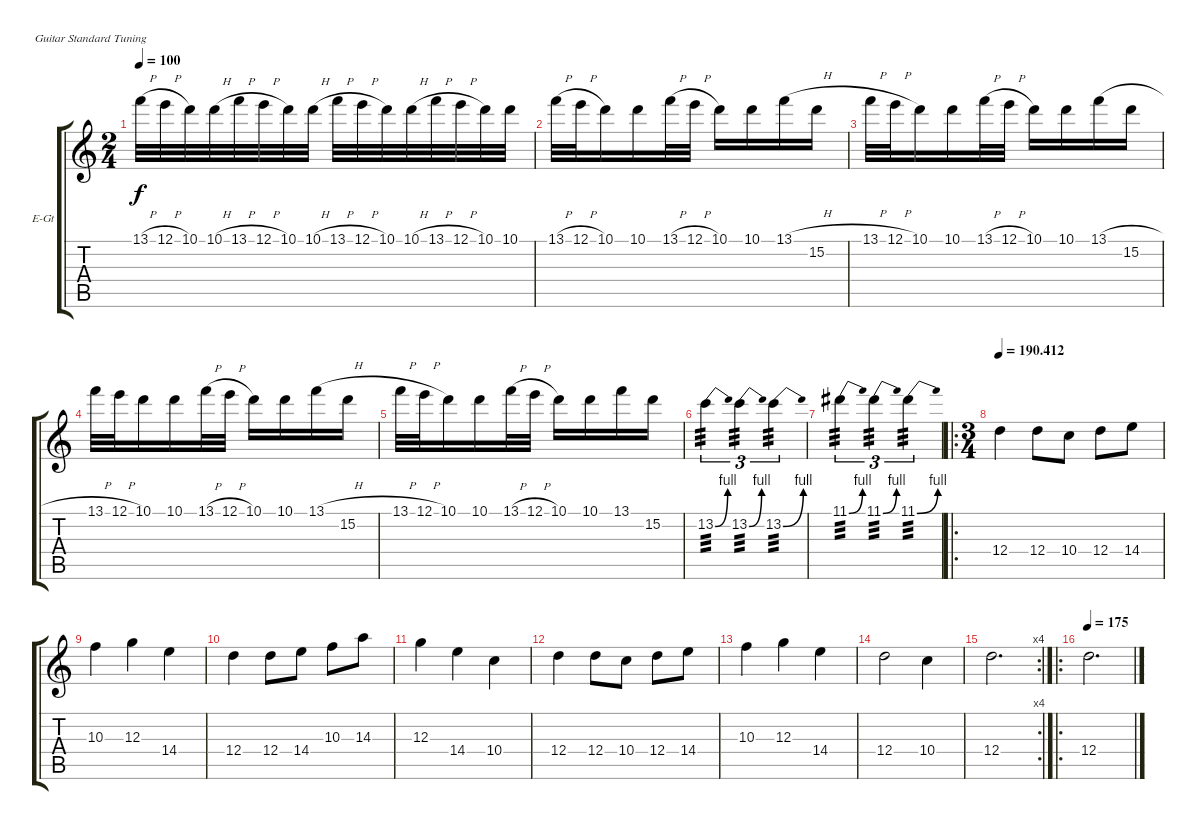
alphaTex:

\defaultSystemsLayout 4
\bracketExtendMode groupsimilarinstruments
\firstSystemTrackNameOrientation horizontal
\otherSystemsTrackNameOrientation horizontal
\track ("Electric Guitar" "E-Gt") {instrument distortionguitar}
\staff {score tabs}
\tuning (E4 B3 G3 D3 A2 E2)
\ts (2 4)
\tempo 100
\clef g2
\ks c
13.1{h}.32{dy f} 12.1{h}.32 10.1.32 10.1{h}.32 13.1{h}.32 12.1{h}.32 10.1.32 10.1{h}.32 13.1{h}.32 12.1{h}.32 10.1.32 10.1{h}.32 13.1{h}.32 12.1{h}.32 10.1.32 10.1.32 |
13.1{h}.32 12.1{h}.32 10.1.16 10.1.16 13.1{h}.32 12.1{h}.32 10.1.16 10.1.16 13.1{h}.16 15.2.16 |
13.1{h}.32 12.1{h}.32 10.1.16 10.1.16 13.1{h}.32 12.1{h}.32 10.1.16 10.1.16 13.1{h}.16 15.2.16 |
13.1{h}.32 12.1{h}.32 10.1.16 10.1.16 13.1{h}.32 12.1{h}.32 10.1.16 10.1.16 13.1{h}.16 15.2.16 |
13.1{h}.32 12.1{h}.32 10.1.16 10.1.16 13.1{h}.32 12.1{h}.32 10.1.16 10.1.16 13.1.16 15.2.16 |
13.2{be (bend 0 0 60 4)}.4{tu (3 2) tp 3} 13.2{be (bend 0 0 60 4)}.4{tu (3 2) tp 3} 13.2{be (bend 0 0 60 4)}.4{tu (3 2) tp 3} |
11.1{be (bend 0 0 60 4)}.4{tu (3 2) tp 3} 11.1{be (bend 0 0 60 4)}.4{tu (3 2) tp 3} 11.1{be (bend 0 0 60 4)}.4{tu (3 2) tp 3} |
\ro
\ts (3 4)
\tempo
190.412 12.4.4 12.4.8 10.4.8 12.4.8 14.4.8 |
10.3.4 12.3.4 14.4.4 |
12.4.4 12.4.8 14.4.8 10.3.8 14.3.8 |
12.3.4 14.4.4 10.4.4 |
12.4.4 12.4.8 10.4.8 12.4.8 14.4.8 |
10.3.4 12.3.4 14.4.4 |
12.4.2 10.4.4 |
\rc 4
12.4.2{d} |
\ro
\tempo 175
12.4.2{d}
